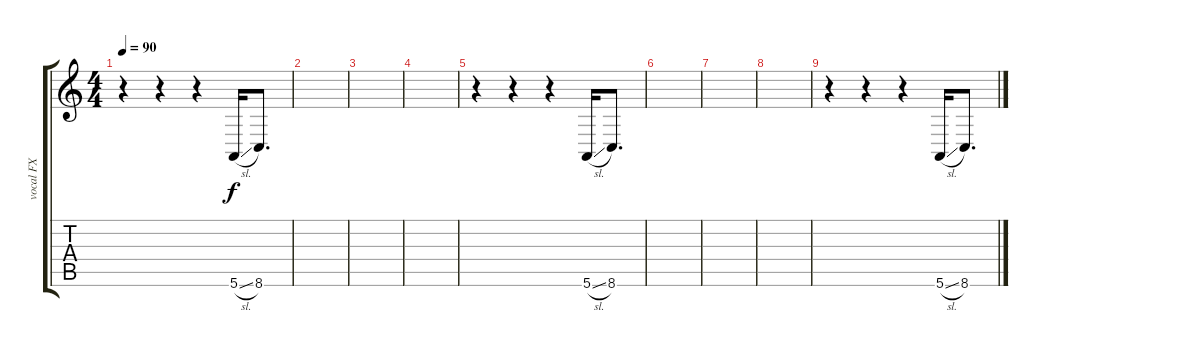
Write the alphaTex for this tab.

\track ("vocal FX" "vocal FX") {instrument sopranosax}
\staff {score tabs}
\tuning (E4 B3 G3 D3 A2 E2) {hide}
\ts (4 4)
\tempo 90
\clef g2
\ks c
r.4{dy f} r.4 r.4 5.6{sl}.16 8.6.8{d} |
|
|
|
r.4 r.4 r.4 5.6{sl}.16 8.6.8{d} |
|
|
|
r.4 r.4 r.4 5.6{sl}.16 8.6.8{d}
